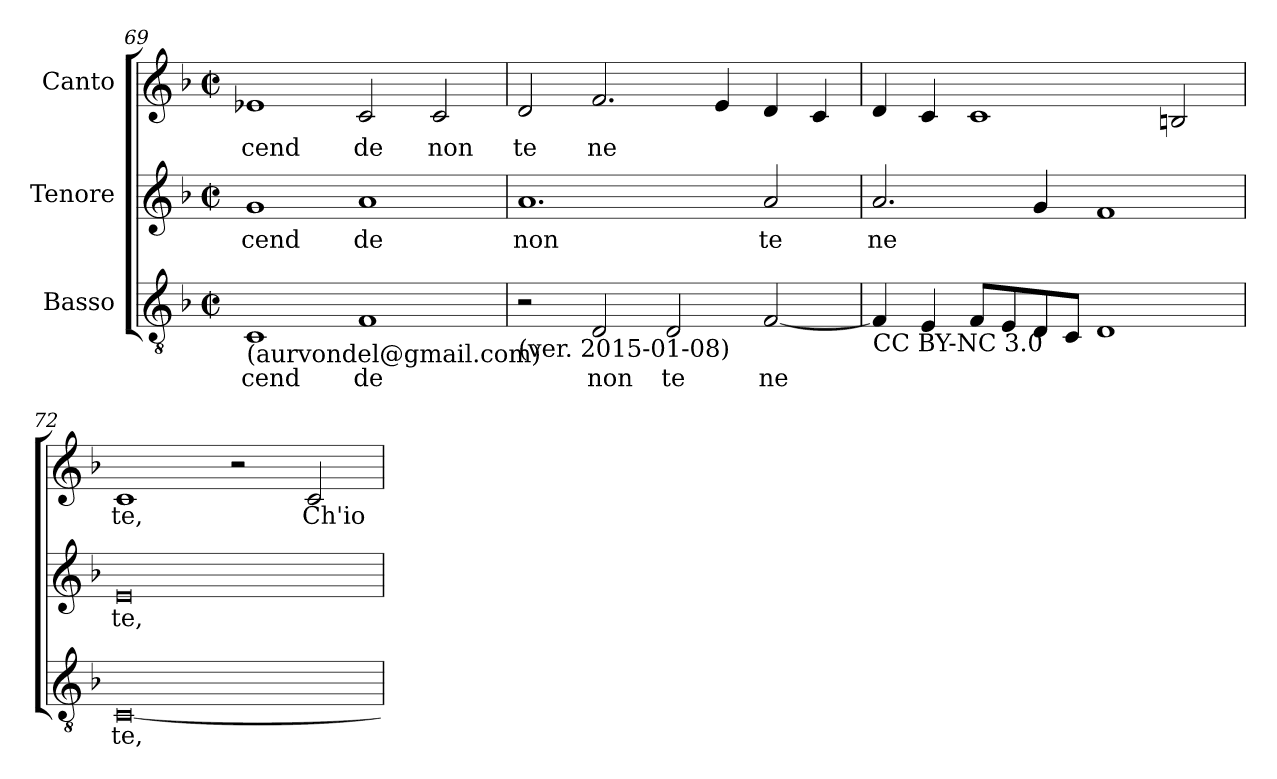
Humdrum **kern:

**kern	**text	**kern	**text	**kern	**text
*part3	*part3	*part2	*part2	*part1	*part1
*staff3	*staff3	*staff2	*staff2	*staff1	*staff1
*I"Basso	*	*I"Tenore	*	*I"Canto	*
*clefGv2	*	*clefG2	*	*clefG2	*
*k[b-]	*	*k[b-]	*	*k[b-]	*
*F:	*	*F:	*	*F:	*
*M2/2	*	*M2/2	*	*M2/2	*
*met(c|)	*	*met(c|)	*	*met(c|)	*
=69	=69	=69	=69	=69	=69
!LO:TX:b:t=(aurvondel@gmail.com)	!	!	!	!	!
!	!LO:LY:b:cj	!	!LO:LY:b:cj	!	!LO:LY:b:cj
1C	cend	1g	cend	1e-X	cend
!	!LO:LY:b:cj	!	!LO:LY:b:cj	!	!LO:LY:b:cj
1F	de	1a	de	2c/	de
!	!	!	!	!	!LO:LY:b:cj
.	.	.	.	2c/	non
=70	=70	=70	=70	=70	=70
!LO:TX:b:t=(ver. 2015-01-08)	!	!	!	!	!
!	!	!	!LO:LY:b:cj	!	!LO:LY:b:cj
2r	.	1.a	non	2d/	te
!	!LO:LY:b:cj	!	!	!	!LO:LY:b:cj
2D/	non	.	.	2.f/	ne
!	!LO:LY:b:cj	!	!	!	!
2D/	te	.	.	.	.
!	!	!	!	!	!LO:LY:b:cj
.	.	.	.	4e/	.
!	!LO:LY:b:cj	!	!LO:LY:b:cj	!	!LO:LY:b:cj
[<2F/	ne	2a/	te	4d/	.
!	!	!	!	!	!LO:LY:b:cj
.	.	.	.	4c/	.
=71	=71	=71	=71	=71	=71
!LO:TX:b:t=CC BY-NC 3.0	!	!	!	!	!
!	!LO:LY:b:cj	!	!LO:LY:b:cj	!	!LO:LY:b:cj
4F/]	.	2.a/	ne	4d/	.
!	!LO:LY:b:cj	!	!	!	!LO:LY:b:cj
4E/	.	.	.	4c/	.
!	!LO:LY:b:cj	!	!	!	!LO:LY:b:cj
8F/L	.	.	.	1c	.
!	!LO:LY:b:cj	!	!	!	!
8E/	.	.	.	.	.
!	!LO:LY:b:cj	!	!LO:LY:b:cj	!	!
8D/	.	4g/	.	.	.
!	!LO:LY:b:cj	!	!	!	!
8C/J	.	.	.	.	.
!	!LO:LY:b:cj	!	!LO:LY:b:cj	!	!
1D	.	1f	.	.	.
!	!	!	!	!	!LO:LY:b:cj
.	.	.	.	2B/	.
!!LO:PB:g=z
=72	=72	=72	=72	=72	=72
!	!LO:LY:b:cj	!	!LO:LY:b:cj	!	!LO:LY:b:cj
[<0C	te,	0e	te,	1c	te,
.	.	.	.	2r	.
!	!	!	!	!	!LO:LY:b:cj
.	.	.	.	2c/	Ch'io
=	=	=	=	=	=
*-	*-	*-	*-	*-	*-
